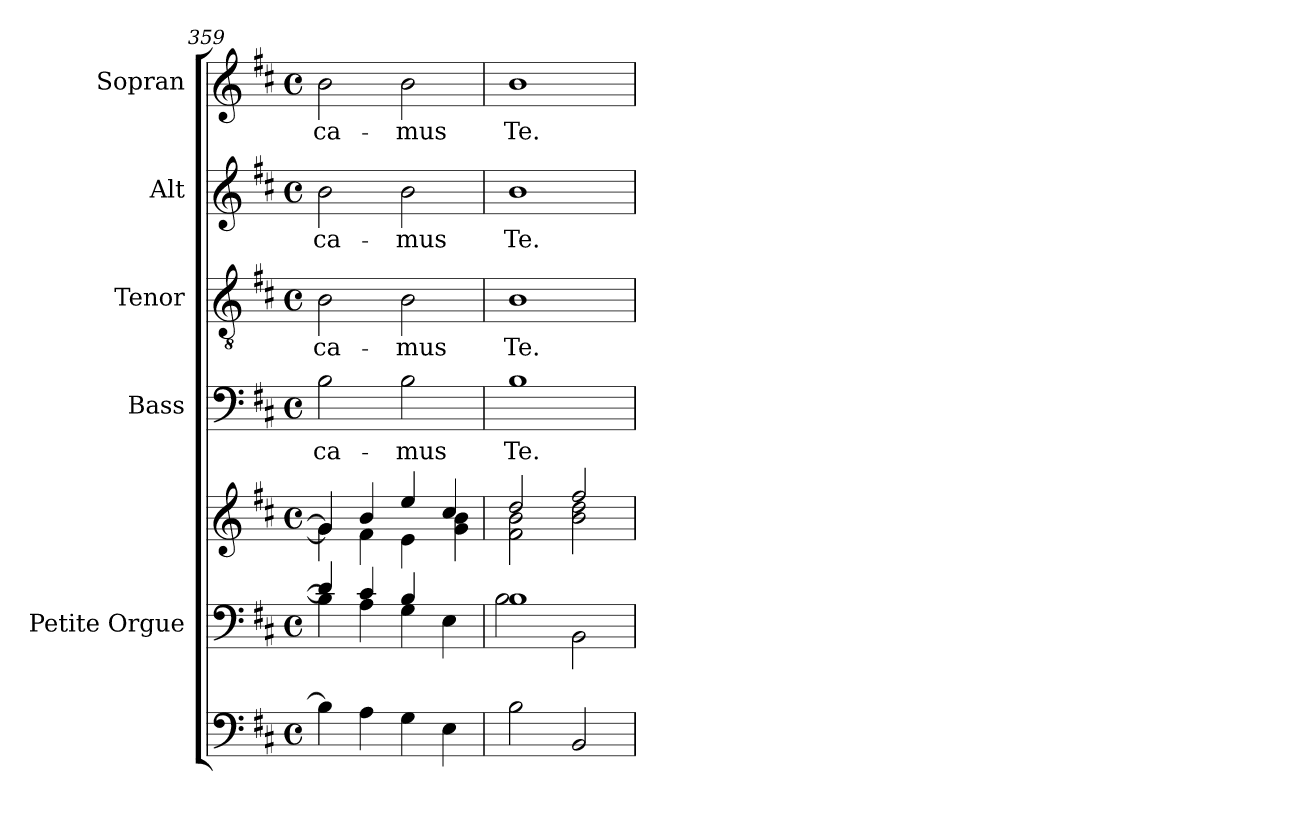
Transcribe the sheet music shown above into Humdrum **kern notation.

**kern	**kern	**kern	**kern	**text	**kern	**text	**kern	**text	**kern	**text
*part6	*part5	*part5	*part4	*part4	*part3	*part3	*part2	*part2	*part1	*part1
*staff7	*staff6	*staff5	*staff4	*staff4	*staff3	*staff3	*staff2	*staff2	*staff1	*staff1
*	*I"Petite Orgue	*	*I"Bass	*	*I"Tenor	*	*I"Alt	*	*I"Sopran	*
*	*I'Org. 1	*	*I'B.	*	*I'T.	*	*I'A.	*	*I'S.	*
*clefF4	*clefF4	*clefG2	*clefF4	*	*clefGv2	*	*clefG2	*	*clefG2	*
*k[f#c#]	*k[f#c#]	*k[f#c#]	*k[f#c#]	*	*k[f#c#]	*	*k[f#c#]	*	*k[f#c#]	*
*D:	*D:	*D:	*D:	*	*D:	*	*D:	*	*D:	*
*M4/4	*M4/4	*M4/4	*M4/4	*	*M4/4	*	*M4/4	*	*M4/4	*
*met(c)	*met(c)	*met(c)	*met(c)	*	*met(c)	*	*met(c)	*	*met(c)	*
=359	=359	=359	=359	=359	=359	=359	=359	=359	=359	=359
*	*^	*^	*	*	*	*	*	*	*	*
!	!	!	!	!	!	!LO:LY:b	!	!LO:LY:b	!	!LO:LY:b	!	!LO:LY:b
4B\]	4d/]	4B\]	4g/]	4g\]	2B\	-ca-	2B\	-ca-	2b\	-ca-	2b\	-ca-
4A\	4c#/	4A\	4b/	4f#\	.	.	.	.	.	.	.	.
!	!	!	!	!	!	!LO:LY:b	!	!LO:LY:b	!	!LO:LY:b	!	!LO:LY:b
4G\	4B/	4G\	4ee/	4e\	2B\	-mus	2B\	-mus	2b\	-mus	2b\	-mus
4E\	4ryy	4E\	4cc#/	4g\ 4b\	.	.	.	.	.	.	.	.
=360	=360	=360	=360	=360	=360	=360	=360	=360	=360	=360	=360	=360
!	!	!	!	!	!	!LO:LY:b	!	!LO:LY:b	!	!LO:LY:b	!	!LO:LY:b
2B\	1B	2B\	2dd/	2f#\ 2b\	1B	Te.	1B	Te.	1b	Te.	1b	Te.
2BB/	.	2BB\	2ff#/	2b\ 2dd\	.	.	.	.	.	.	.	.
*	*v	*v	*	*	*	*	*	*	*	*	*	*
*	*	*v	*v	*	*	*	*	*	*	*	*
=	=	=	=	=	=	=	=	=	=	=
*-	*-	*-	*-	*-	*-	*-	*-	*-	*-	*-
